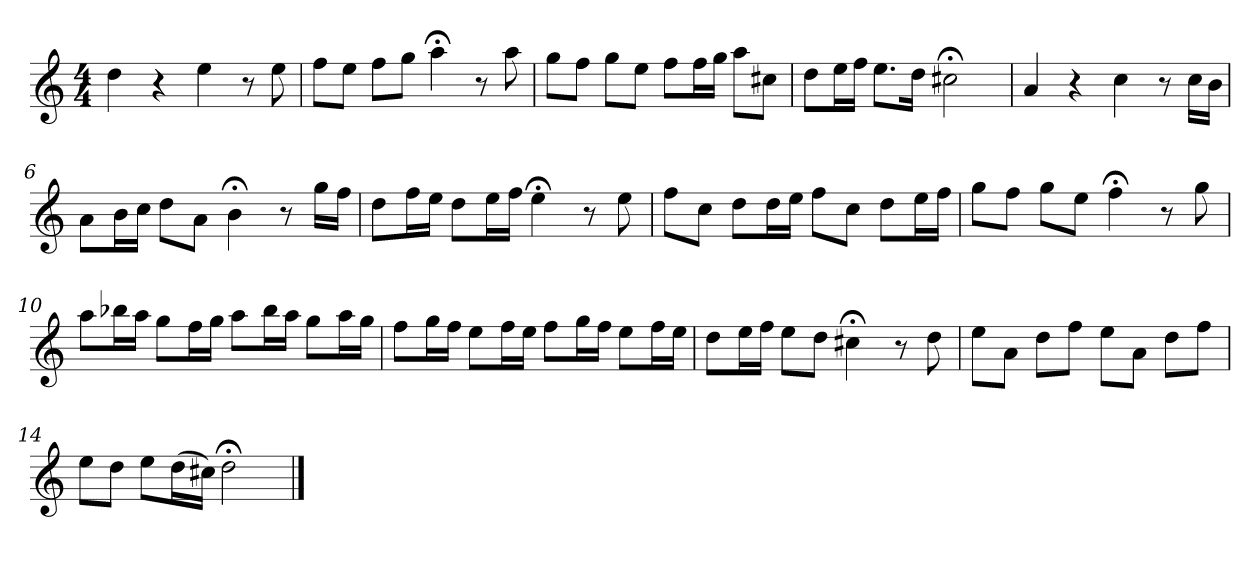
**kern
*part1
*staff1
*k[]
*D:dor
*M4/4
*MM120
=1
4dd
4r
4ee
8r
8ee
=2
8ffL
8eeJ
8ffL
8ggJ
4aa;<
8r
8aa
=3
8ggL
8ffJ
8ggL
8eeJ
8ffL
16ffL
16ggJJ
8aaL
8cc#XJ
=4
8ddL
16eeL
16ffJJ
8.eeL
16ddJk
2cc#X;<
=5
4a
4r
4cc
8r
16ccLL
16bJJ
=6
8aL
16bL
16ccJJ
8ddL
8aJ
4b;<
8r
16ggLL
16ffJJ
=7
8ddL
16ffL
16eeJJ
8ddL
16eeL
16ffJJ
4ee;<
8r
8ee
=8
8ffL
8ccJ
8ddL
16ddL
16eeJJ
8ffL
8ccJ
8ddL
16eeL
16ffJJ
=9
8ggL
8ffJ
8ggL
8eeJ
4ff;<
8r
8gg
=10
8aaL
16bb-XL
16aaJJ
8ggL
16ffL
16ggJJ
8aaL
16bb-L
16aaJJ
8ggL
16aaL
16ggJJ
=11
8ffL
16ggL
16ffJJ
8eeL
16ffL
16eeJJ
8ffL
16ggL
16ffJJ
8eeL
16ffL
16eeJJ
=12
8ddL
16eeL
16ffJJ
8eeL
8ddJ
4cc#X;<
8r
8dd
=13
8eeL
8aJ
8ddL
8ffJ
8eeL
8aJ
8ddL
8ffJ
=14
8eeL
8ddJ
8eeL
(16ddL
16cc#XJJ)
2dd;<
==
*-
